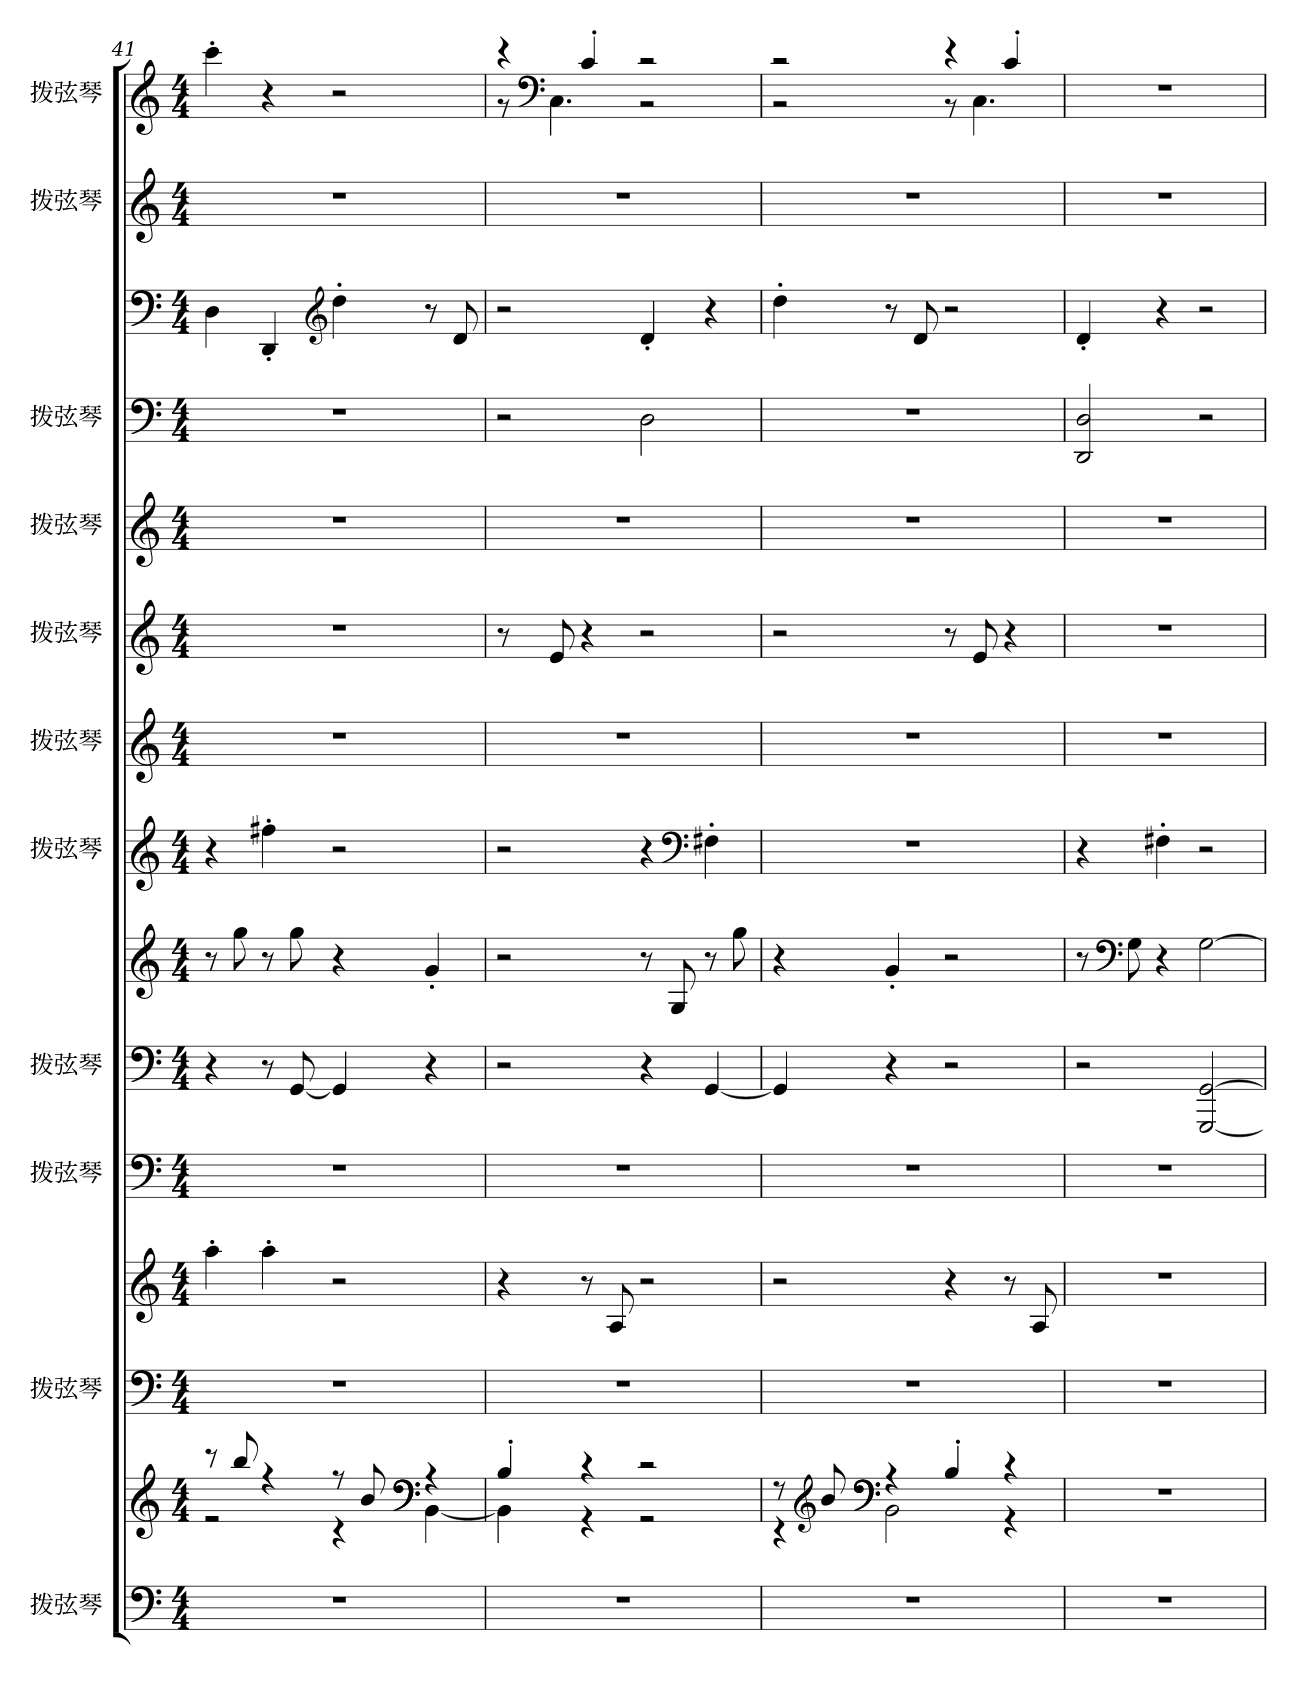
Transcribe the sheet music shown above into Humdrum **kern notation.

**kern	**kern	**kern	**kern	**kern	**kern	**kern	**kern	**kern	**kern	**kern	**kern	**kern	**kern	**kern
*part11	*part11	*part10	*part10	*part9	*part8	*part8	*part7	*part6	*part5	*part4	*part3	*part3	*part2	*part1
*staff15	*staff14	*staff13	*staff12	*staff11	*staff10	*staff9	*staff8	*staff7	*staff6	*staff5	*staff4	*staff3	*staff2	*staff1
*I"拨弦琴	*	*I"拨弦琴	*	*I"拨弦琴	*I"拨弦琴	*	*I"拨弦琴	*I"拨弦琴	*I"拨弦琴	*I"拨弦琴	*I"拨弦琴	*	*I"拨弦琴	*I"拨弦琴
*clefF4	*clefG2	*clefF4	*clefG2	*clefF4	*clefF4	*clefG2	*clefG2	*clefG2	*clefG2	*clefG2	*clefF4	*clefF4	*clefG2	*clefG2
*k[]	*k[]	*k[]	*k[]	*k[]	*k[]	*k[]	*k[]	*k[]	*k[]	*k[]	*k[]	*k[]	*k[]	*k[]
*M4/4	*M4/4	*M4/4	*M4/4	*M4/4	*M4/4	*M4/4	*M4/4	*M4/4	*M4/4	*M4/4	*M4/4	*M4/4	*M4/4	*M4/4
=41	=41	=41	=41	=41	=41	=41	=41	=41	=41	=41	=41	=41	=41	=41
*	*^	*	*	*	*	*	*	*	*	*	*	*	*	*
1r	8r	2r	1r	4aa'\	1r	4r	8r	4r	1r	1r	1r	1r	4D\	1r	4ccc'\
.	8bb/	.	.	.	.	.	8gg\	.	.	.	.	.	.	.	.
.	4r	.	.	4aa'\	.	8r	8r	4ff#X'\	.	.	.	.	4DD'/	.	4r
.	.	.	.	.	.	[8GG/	8gg\	.	.	.	.	.	.	.	.
*	*	*	*	*	*	*	*	*	*	*	*	*	*clefG2	*	*
.	8r	4r	.	2r	.	4GG/]	4r	2r	.	.	.	.	4dd'\	.	2r
.	8b/	.	.	.	.	.	.	.	.	.	.	.	.	.	.
*	*clefF4	*	*	*	*	*	*	*	*	*	*	*	*	*	*
.	4r	[4BB\	.	.	.	4r	4g'/	.	.	.	.	.	8r	.	.
.	.	.	.	.	.	.	.	.	.	.	.	.	8d/	.	.
=42	=42	=42	=42	=42	=42	=42	=42	=42	=42	=42	=42	=42	=42	=42	=42
*	*	*	*	*	*	*	*	*	*	*	*	*	*	*	*^
1r	4B'/	4BB\]	1r	4r	1r	2r	2r	2r	1r	8r	1r	2r	2r	1r	4r	8r
*	*	*	*	*	*	*	*	*	*	*	*	*	*	*	*clefF4	*
.	.	.	.	.	.	.	.	.	.	8e/	.	.	.	.	.	4.C\
.	4r	4r	.	8r	.	.	.	.	.	4r	.	.	.	.	4c'/	.
.	.	.	.	8A/	.	.	.	.	.	.	.	.	.	.	.	.
.	2r	2r	.	2r	.	4r	8r	4r	.	2r	.	2D\	4d'/	.	2r	2r
.	.	.	.	.	.	.	8G/	.	.	.	.	.	.	.	.	.
*	*	*	*	*	*	*	*	*clefF4	*	*	*	*	*	*	*	*
.	.	.	.	.	.	[4GG/	8r	4F#X'\	.	.	.	.	4r	.	.	.
.	.	.	.	.	.	.	8gg\	.	.	.	.	.	.	.	.	.
!!LO:PB:g=z	!!
=43	=43	=43	=43	=43	=43	=43	=43	=43	=43	=43	=43	=43	=43	=43	=43	=43
1r	8r	4r	1r	2r	1r	4GG/]	4r	1r	1r	2r	1r	1r	4dd'\	1r	2r	2r
*	*clefG2	*	*	*	*	*	*	*	*	*	*	*	*	*	*	*
.	8b/	.	.	.	.	.	.	.	.	.	.	.	.	.	.	.
*	*clefF4	*	*	*	*	*	*	*	*	*	*	*	*	*	*	*
.	4r	2BB\	.	.	.	4r	4g'/	.	.	.	.	.	8r	.	.	.
.	.	.	.	.	.	.	.	.	.	.	.	.	8d/	.	.	.
.	4B'/	.	.	4r	.	2r	2r	.	.	8r	.	.	2r	.	4r	8r
.	.	.	.	.	.	.	.	.	.	8e/	.	.	.	.	.	4.C\
.	4r	4r	.	8r	.	.	.	.	.	4r	.	.	.	.	4c'/	.
.	.	.	.	8A/	.	.	.	.	.	.	.	.	.	.	.	.
*	*v	*v	*	*	*	*	*	*	*	*	*	*	*	*	*v	*v
=44	=44	=44	=44	=44	=44	=44	=44	=44	=44	=44	=44	=44	=44	=44
1r	1r	1r	1r	1r	2r	8r	4r	1r	1r	1r	2DD/ 2D/	4d'/	1r	1r
*	*	*	*	*	*	*clefF4	*	*	*	*	*	*	*	*
.	.	.	.	.	.	8G\	.	.	.	.	.	.	.	.
.	.	.	.	.	.	4r	4F#X'\	.	.	.	.	4r	.	.
.	.	.	.	.	[2GGG/ [2GG/	[2G\	2r	.	.	.	2r	2r	.	.
=	=	=	=	=	=	=	=	=	=	=	=	=	=	=
*-	*-	*-	*-	*-	*-	*-	*-	*-	*-	*-	*-	*-	*-	*-
